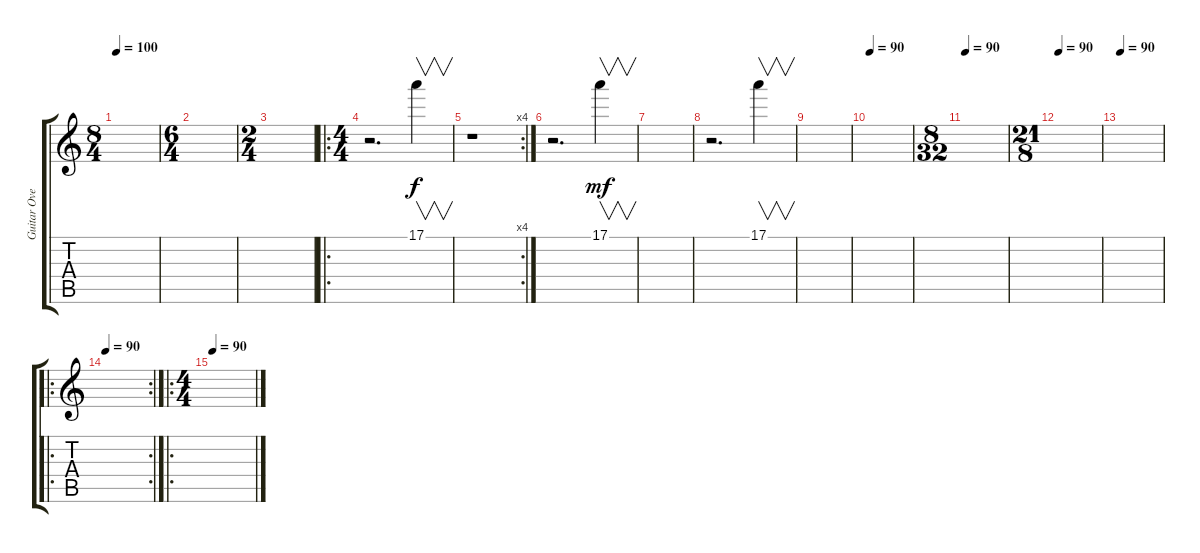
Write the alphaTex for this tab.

\track ("Guitar Overdubs " "Guitar Ove") {instrument overdrivenguitar}
\staff {score tabs}
\tuning (E4 B3 G3 D3 A2 E2) {hide}
\ts (8 4)
\tempo 100
\clef g2
\ks c
|
\ts (6 4)
|
\ts (2 4)
|
\ro
\ts (4 4)
r.2{d volume 13} 17.1.4{v} |
\rc 4
r.1 |
r.2{d} 17.1.4{v dy mf balance 0} |
|
r.2{d} 17.1.4{v balance 0} |
|
\tempo 90
|
\ts (8 32)
\tempo 90
|
\ts (21 8)
\tempo 90
|
\tempo 90
|
\ro
\rc 2
\tempo 90
|
\ro
\ts (4 4)
\tempo 90
